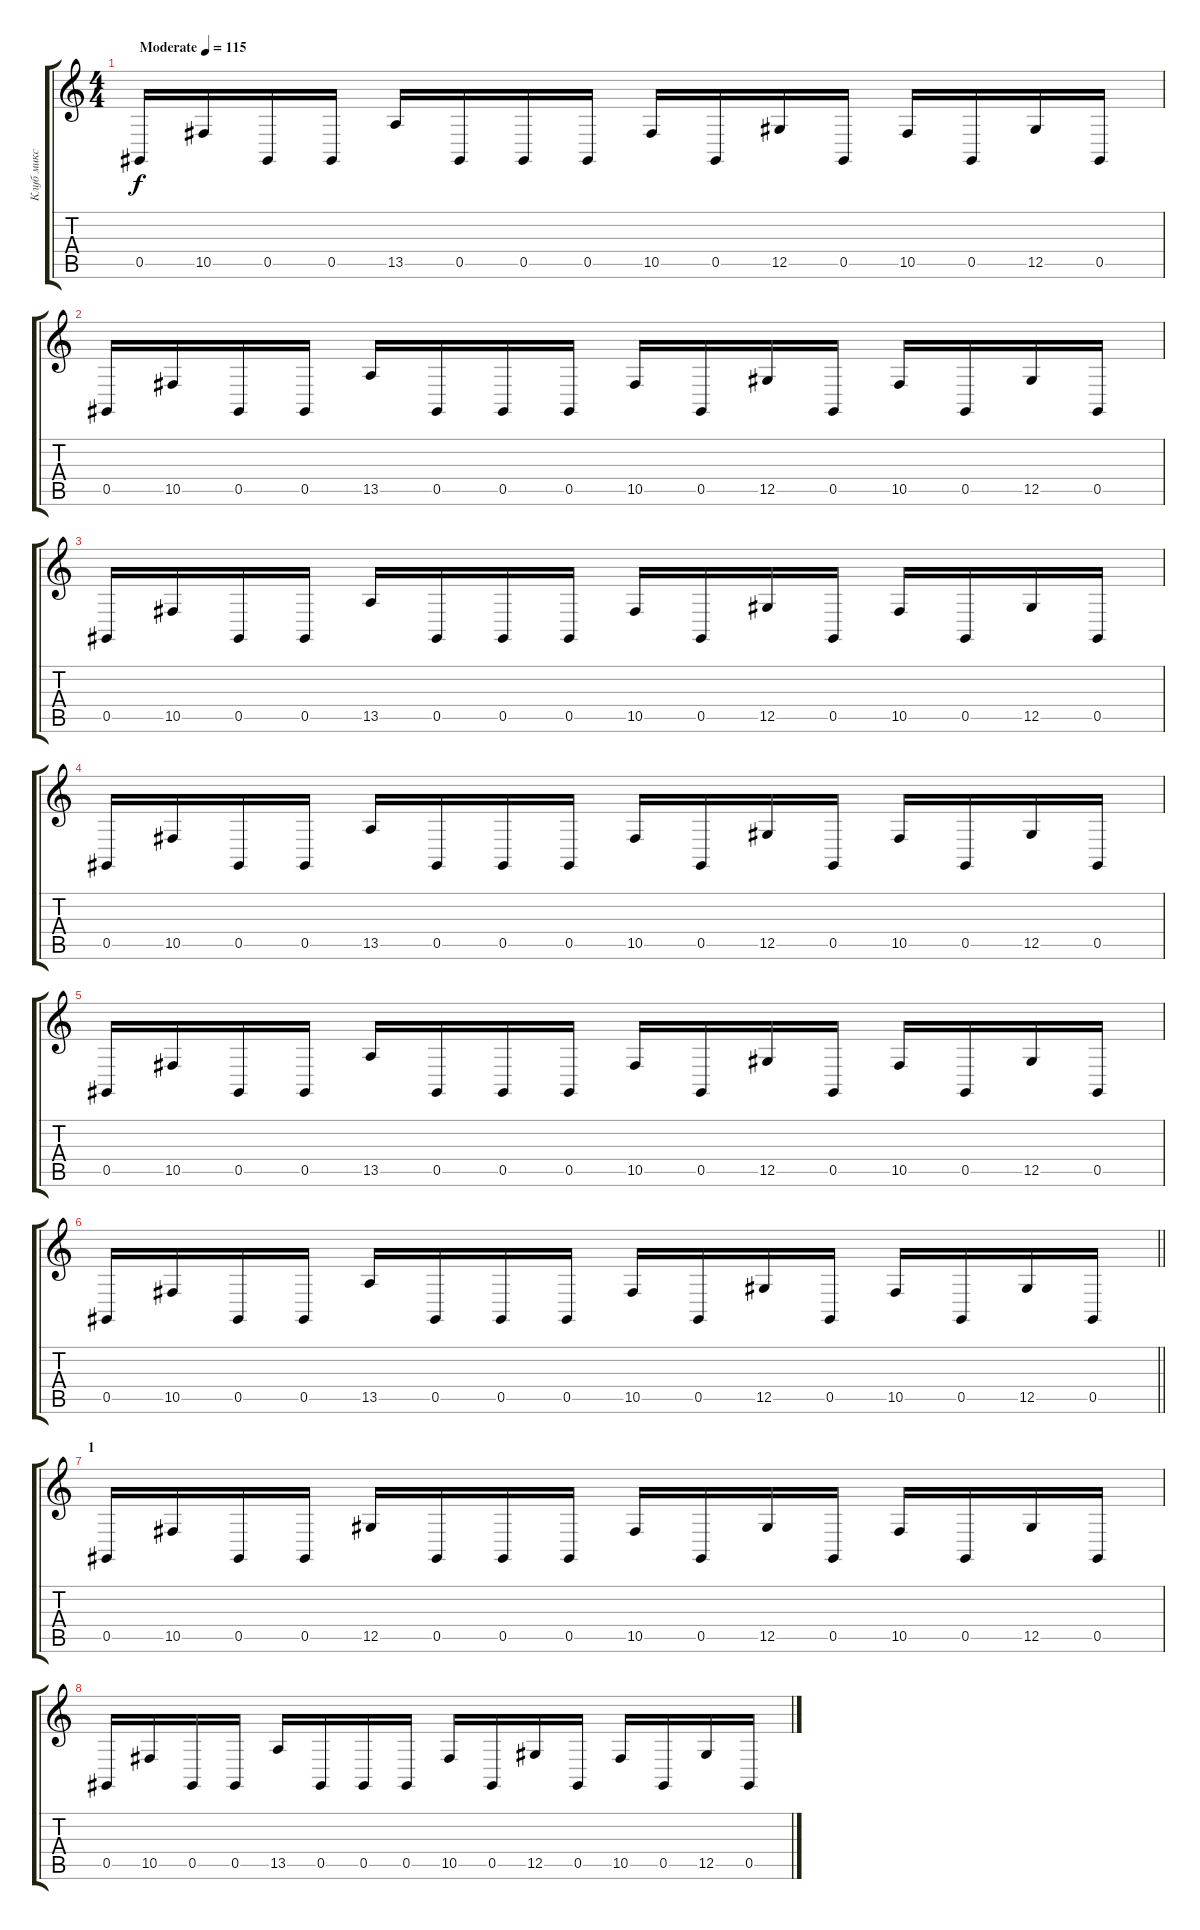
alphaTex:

\track ("Клуб микс Бац-бац-бац бум-бум-бум" "Клуб микс ") {instrument harpsichord}
\staff {score tabs}
\tuning (Eb4 Bb3 Gb3 Db3 Ab2 Eb2) {hide}
\ts (4 4)
\tempo (115 "Moderate")
\clef g2
\ks c
0.5.16{dy f volume 7 instrument harpsichord} 10.5.16 0.5.16 0.5.16 13.5.16 0.5.16 0.5.16 0.5.16 10.5.16 0.5.16 12.5.16 0.5.16 10.5.16 0.5.16 12.5.16 0.5.16 |
0.5.16 10.5.16 0.5.16 0.5.16 13.5.16 0.5.16 0.5.16 0.5.16 10.5.16 0.5.16 12.5.16 0.5.16 10.5.16 0.5.16 12.5.16 0.5.16 |
0.5.16 10.5.16 0.5.16 0.5.16 13.5.16 0.5.16 0.5.16 0.5.16 10.5.16 0.5.16 12.5.16 0.5.16 10.5.16 0.5.16 12.5.16 0.5.16 |
0.5.16 10.5.16 0.5.16 0.5.16 13.5.16 0.5.16 0.5.16 0.5.16 10.5.16 0.5.16 12.5.16 0.5.16 10.5.16 0.5.16 12.5.16 0.5.16 |
0.5.16 10.5.16 0.5.16 0.5.16 13.5.16 0.5.16 0.5.16 0.5.16 10.5.16 0.5.16 12.5.16 0.5.16 10.5.16 0.5.16 12.5.16 0.5.16 |
\barLineRight lightlight
0.5.16 10.5.16 0.5.16 0.5.16 13.5.16 0.5.16 0.5.16 0.5.16 10.5.16 0.5.16 12.5.16 0.5.16 10.5.16 0.5.16 12.5.16 0.5.16 |
\section ("" "1")
0.5.16 10.5.16 0.5.16 0.5.16 12.5.16 0.5.16 0.5.16 0.5.16 10.5.16 0.5.16 12.5.16 0.5.16 10.5.16 0.5.16 12.5.16 0.5.16 |
0.5.16 10.5.16 0.5.16 0.5.16 13.5.16 0.5.16 0.5.16 0.5.16 10.5.16 0.5.16 12.5.16 0.5.16 10.5.16 0.5.16 12.5.16 0.5.16
